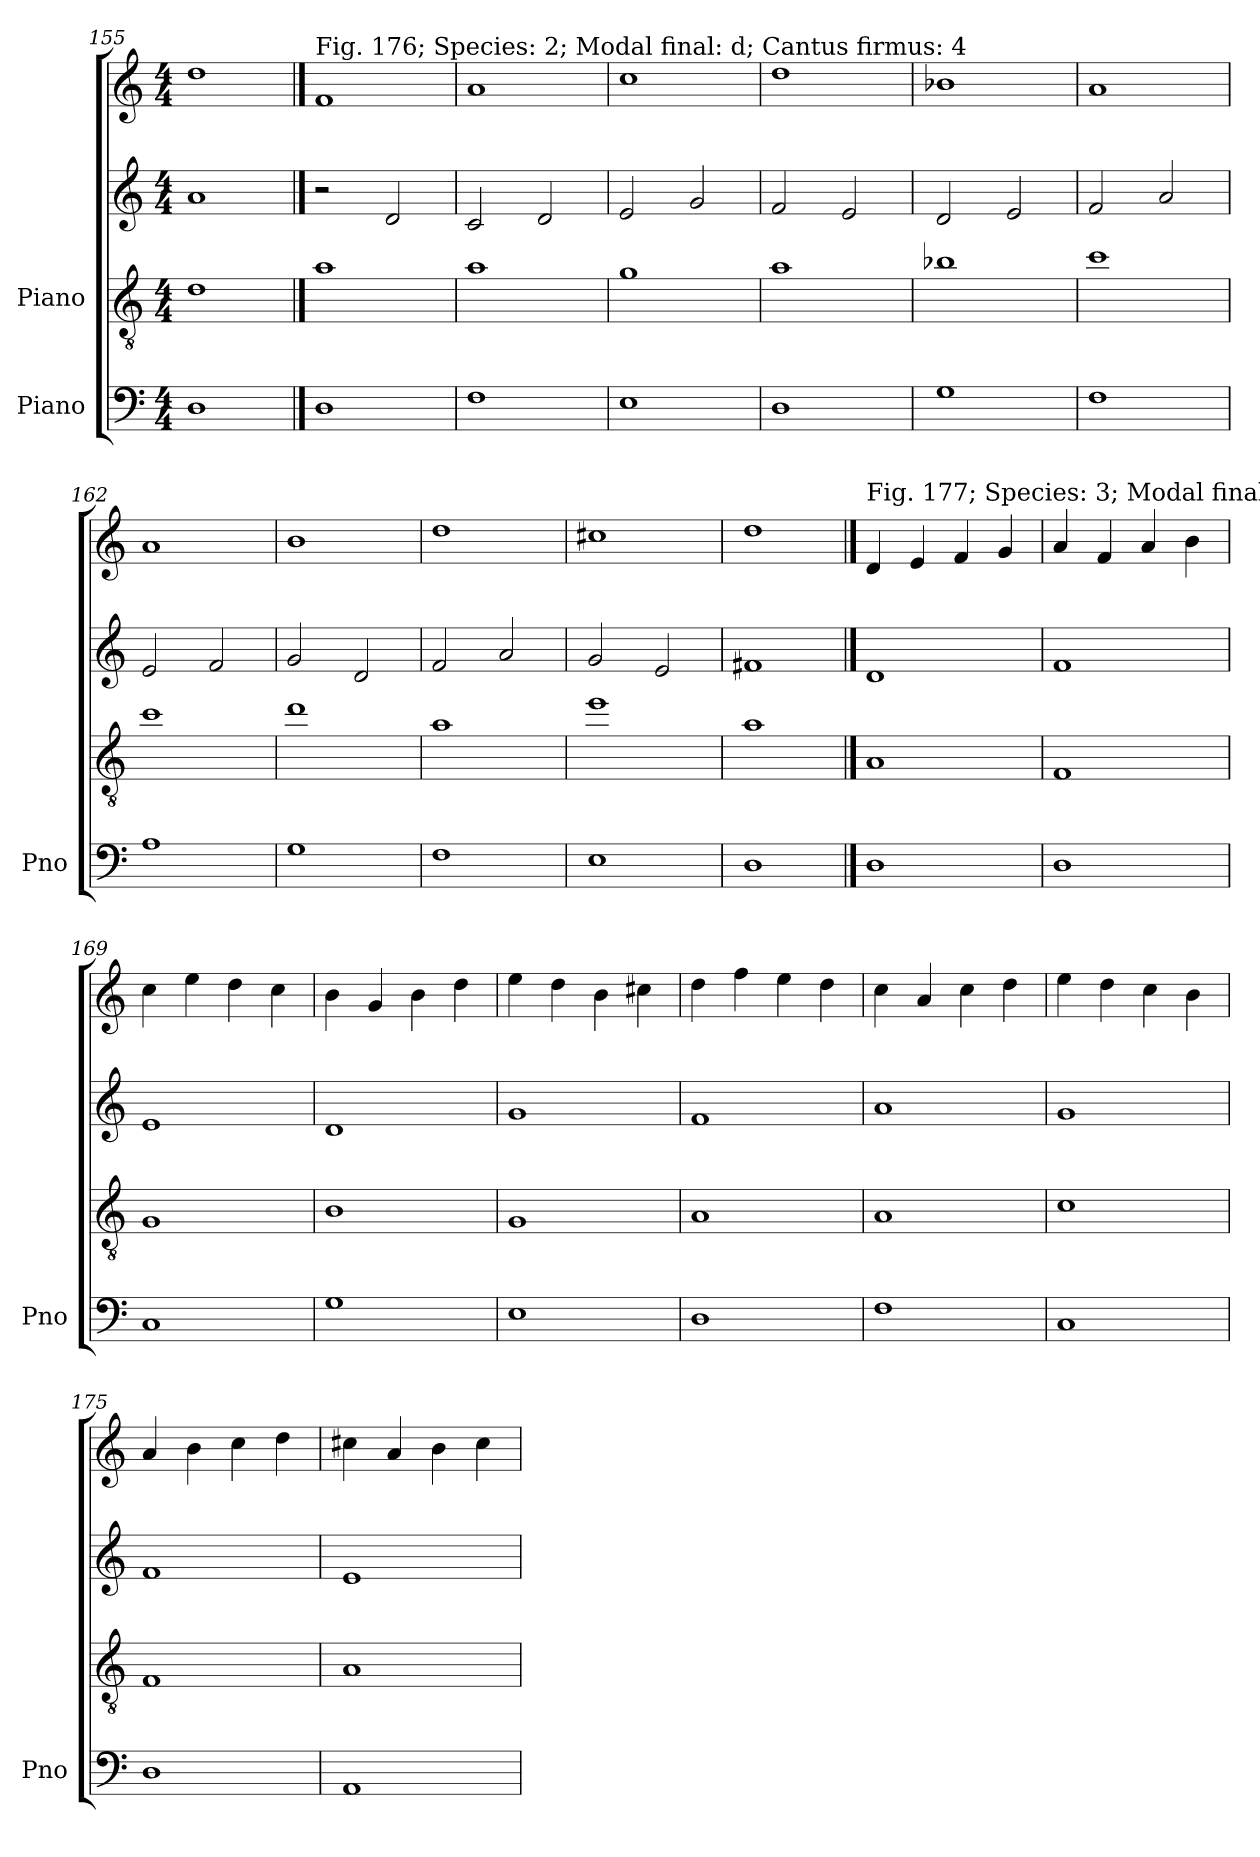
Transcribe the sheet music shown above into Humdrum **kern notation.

**kern	**kern	**kern	**kern
*part4	*part3	*part2	*part1
*staff4	*staff3	*staff2	*staff1
*I"Piano	*I"Piano	*	*
*I'Pno	*	*	*
*clefF4	*clefGv2	*clefG2	*clefG2
*k[]	*k[]	*k[]	*k[]
*M4/4	*M4/4	*M4/4	*M4/4
=155	=155	=155	=155
1D	1d	1a	1dd
!!LO:LB:g=z
==156	==156	==156	==156
!	!	!	!LO:TX:a:t=Fig. 176; Species&colon; 2; Modal final&colon; d; Cantus firmus&colon; 4
1D	1a	2r	1f
.	.	2d/	.
=157	=157	=157	=157
1F	1a	2c/	1a
.	.	2d/	.
=158	=158	=158	=158
1E	1g	2e/	1cc
.	.	2g/	.
=159	=159	=159	=159
1D	1a	2f/	1dd
.	.	2e/	.
=160	=160	=160	=160
1G	1b-X	2d/	1b-X
.	.	2e/	.
=161	=161	=161	=161
1F	1cc	2f/	1a
.	.	2a/	.
=162	=162	=162	=162
1A	1cc	2e/	1a
.	.	2f/	.
=163	=163	=163	=163
1G	1dd	2g/	1b
.	.	2d/	.
=164	=164	=164	=164
1F	1a	2f/	1dd
.	.	2a/	.
=165	=165	=165	=165
1E	1ee	2g/	1cc#X
.	.	2e/	.
=166	=166	=166	=166
1D	1a	1f#X	1dd
!!LO:PB:g=z
==167	==167	==167	==167
!	!	!	!LO:TX:a:t=Fig. 177; Species&colon; 3; Modal final&colon; d; Cantus firmus&colon; 2
1D	1A	1d	4d/
.	.	.	4e/
.	.	.	4f/
.	.	.	4g/
=168	=168	=168	=168
1D	1F	1f	4a/
.	.	.	4f/
.	.	.	4a/
.	.	.	4b\
=169	=169	=169	=169
1C	1G	1e	4cc\
.	.	.	4ee\
.	.	.	4dd\
.	.	.	4cc\
=170	=170	=170	=170
1G	1B	1d	4b\
.	.	.	4g/
.	.	.	4b\
.	.	.	4dd\
=171	=171	=171	=171
1E	1G	1g	4ee\
.	.	.	4dd\
.	.	.	4b\
.	.	.	4cc#X\
=172	=172	=172	=172
1D	1A	1f	4dd\
.	.	.	4ff\
.	.	.	4ee\
.	.	.	4dd\
!!LO:LB:g=z
=173	=173	=173	=173
1F	1A	1a	4cc\
.	.	.	4a/
.	.	.	4cc\
.	.	.	4dd\
=174	=174	=174	=174
1C	1c	1g	4ee\
.	.	.	4dd\
.	.	.	4cc\
.	.	.	4b\
=175	=175	=175	=175
1D	1F	1f	4a/
.	.	.	4b\
.	.	.	4cc\
.	.	.	4dd\
=176	=176	=176	=176
1AA	1A	1e	4cc#X\
.	.	.	4a/
.	.	.	4b\
.	.	.	4cc#\
=	=	=	=
*-	*-	*-	*-
